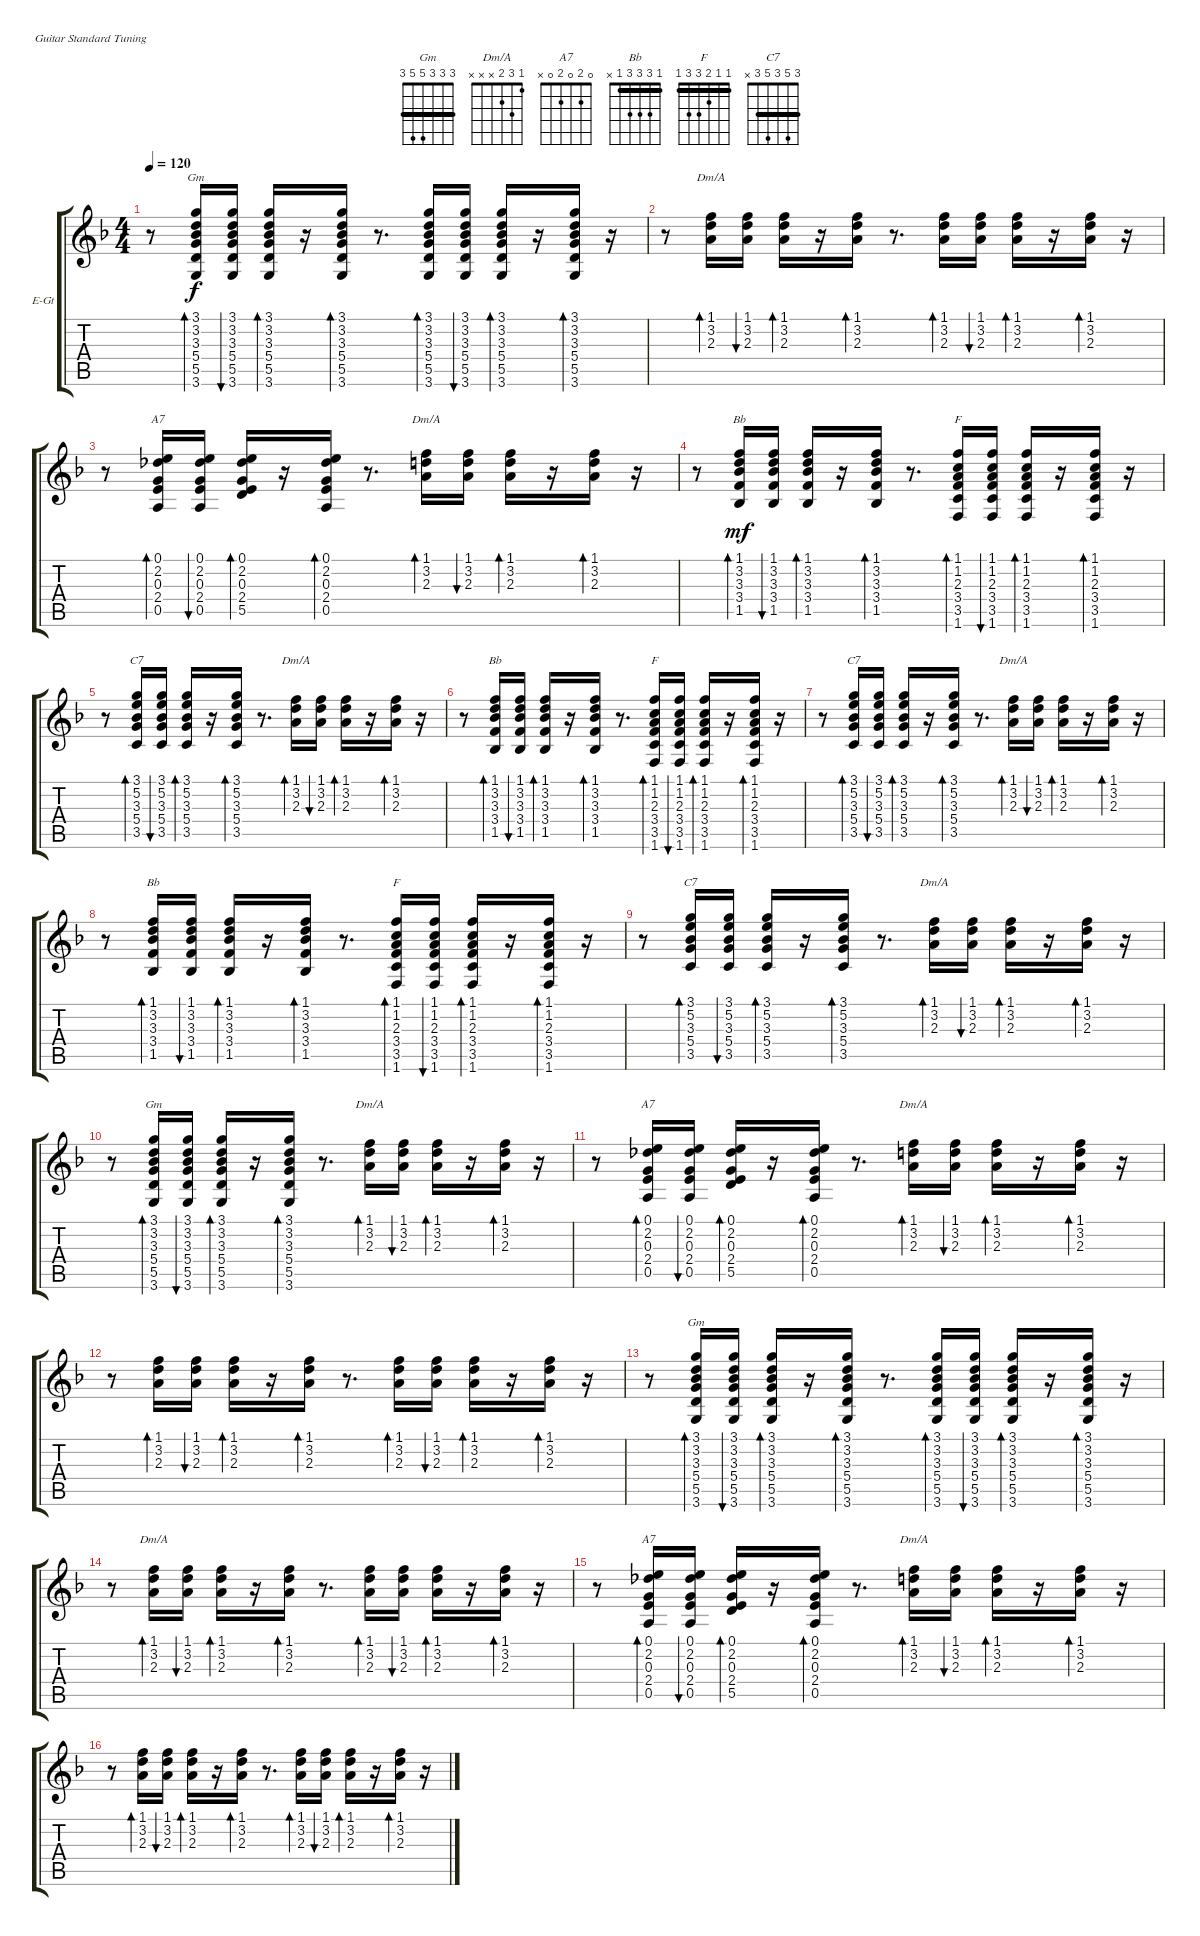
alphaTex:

\defaultSystemsLayout 4
\bracketExtendMode groupsimilarinstruments
\firstSystemTrackNameOrientation horizontal
\otherSystemsTrackNameOrientation horizontal
\track ("Electric Guitar" "E-Gt") {instrument electricguitarclean}
\staff {score tabs}
\tuning (E4 B3 G3 D3 A2 E2)
\chord ("Gm" 3 3 3 5 5 3) {barre (3 3 3)}
\chord ("Dm/A" 1 3 2 x x x)
\chord ("A7" 0 2 0 2 0 x)
\chord ("Bb" 1 3 3 3 1 x) {barre 1}
\chord ("F" 1 1 2 3 3 1) {barre (1 1)}
\chord ("C7" 3 5 3 5 3 x) {barre (3 3)}
\ts (4 4)
\tempo 120
\clef g2
\ks f
r.8{dy f} (3.1 3.2 3.3 5.4 3.6 5.5).16{bd 30 ch "Gm"} (3.1 3.2 3.3 5.4 5.5 3.6).16{bu 30} (3.1 3.2 3.3 5.4 5.5 3.6).16{bd 30} r.16 (3.1 3.2 3.3 5.4 5.5 3.6).16{bd 30} r.8{d} (3.1 3.2 3.3 5.4 5.5 3.6).16{bd 30} (3.1 3.2 3.3 3.6 5.5 5.4).16{bu 30} (3.1 3.2 3.3 5.4 5.5 3.6).16{bd 30} r.16 (3.1 3.2 3.3 3.6 5.5 5.4).16{bd 30} r.16 |
r.8 (1.1 3.2 2.3).16{bd 30 ch "Dm/A"} (1.1 3.2 2.3).16{bu 30} (1.1 3.2 2.3).16{bd 30} r.16 (1.1 3.2 2.3).16{bd 30} r.8{d} (1.1 3.2 2.3).16{bd 30} (1.1 3.2 2.3).16{bu 30} (1.1 3.2 2.3).16{bd 30} r.16 (1.1 3.2 2.3).16{bd 30} r.16 |
r.8 (0.1 2.2 0.3 2.4 0.5).16{bd 30 ch "A7"} (0.1 2.2 0.3 2.4 0.5).16{bu 30} (2.2 0.3 2.4 5.5 0.1).16{bd 30} r.16 (0.1 2.2 0.3 2.4 0.5).16{bd 30} r.8{d} (1.1 3.2 2.3).16{bd 30 ch "Dm/A"} (1.1 3.2 2.3).16{bu 30} (1.1 3.2 2.3).16{bd 30} r.16 (1.1 3.2 2.3).16{bd 30} r.16 |
r.8 (1.1 3.2 3.3 3.4 1.5).16{bd 30 ch "Bb" dy mf} (1.1 3.2 3.3 3.4 1.5).16{bu 30} (3.2 3.3 3.4 1.5 1.1).16{bd 30} r.16 (1.1 3.2 3.3 3.4 1.5).16{bd 30} r.8{d} (1.1 1.2 2.3 3.5 3.4 1.6).16{bd 30 ch "F"} (1.1 1.2 2.3 3.4 3.5 1.6).16{bu 30} (1.1 1.2 2.3 3.5 3.4 1.6).16{bd 30} r.16 (1.1 1.2 2.3 3.4 3.5 1.6).16{bd 30} r.16 |
r.8 (3.1 5.2 3.3 5.4 3.5).16{bd 30 ch "C7"} (3.1 5.2 3.3 5.4 3.5).16{bu 30} (5.2 3.3 5.4 3.5 3.1).16{bd 30} r.16 (3.1 5.2 3.3 5.4 3.5).16{bd 30} r.8{d} (1.1 3.2 2.3).16{bd 30 ch "Dm/A"} (1.1 3.2 2.3).16{bu 30} (1.1 3.2 2.3).16{bd 30} r.16 (1.1 3.2 2.3).16{bd 30} r.16 |
r.8 (1.1 3.2 3.3 3.4 1.5).16{bd 30 ch "Bb"} (1.1 3.2 3.3 3.4 1.5).16{bu 30} (3.2 3.3 3.4 1.5 1.1).16{bd 30} r.16 (1.1 3.2 3.3 3.4 1.5).16{bd 30} r.8{d} (1.1 1.2 2.3 3.5 3.4 1.6).16{bd 30 ch "F"} (1.1 1.2 2.3 3.4 3.5 1.6).16{bu 30} (1.1 1.2 2.3 3.5 3.4 1.6).16{bd 30} r.16 (1.1 1.2 2.3 3.4 3.5 1.6).16{bd 30} r.16 |
r.8 (3.1 5.2 3.3 5.4 3.5).16{bd 30 ch "C7"} (3.1 5.2 3.3 5.4 3.5).16{bu 30} (5.2 3.3 5.4 3.5 3.1).16{bd 30} r.16 (3.1 5.2 3.3 5.4 3.5).16{bd 30} r.8{d} (1.1 3.2 2.3).16{bd 30 ch "Dm/A"} (1.1 3.2 2.3).16{bu 30} (1.1 3.2 2.3).16{bd 30} r.16 (1.1 3.2 2.3).16{bd 30} r.16 |
r.8 (1.1 3.2 3.3 3.4 1.5).16{bd 30 ch "Bb"} (1.1 3.2 3.3 3.4 1.5).16{bu 30} (3.2 3.3 3.4 1.5 1.1).16{bd 30} r.16 (1.1 3.2 3.3 3.4 1.5).16{bd 30} r.8{d} (1.1 1.2 2.3 3.5 3.4 1.6).16{bd 30 ch "F"} (1.1 1.2 2.3 3.4 3.5 1.6).16{bu 30} (1.1 1.2 2.3 3.5 3.4 1.6).16{bd 30} r.16 (1.1 1.2 2.3 3.4 3.5 1.6).16{bd 30} r.16 |
r.8 (3.1 5.2 3.3 5.4 3.5).16{bd 30 ch "C7"} (3.1 5.2 3.3 5.4 3.5).16{bu 30} (5.2 3.3 5.4 3.5 3.1).16{bd 30} r.16 (3.1 5.2 3.3 5.4 3.5).16{bd 30} r.8{d} (1.1 3.2 2.3).16{bd 30 ch "Dm/A"} (1.1 3.2 2.3).16{bu 30} (1.1 3.2 2.3).16{bd 30} r.16 (1.1 3.2 2.3).16{bd 30} r.16 |
r.8 (3.1 3.2 3.3 5.4 3.6 5.5).16{bd 30 ch "Gm"} (3.1 3.2 3.3 5.4 5.5 3.6).16{bu 30} (3.1 3.2 3.3 5.4 5.5 3.6).16{bd 30} r.16 (3.1 3.2 3.3 5.4 5.5 3.6).16{bd 30} r.8{d} (1.1 3.2 2.3).16{bd 30 ch "Dm/A"} (1.1 3.2 2.3).16{bu 30} (1.1 3.2 2.3).16{bd 30} r.16 (1.1 3.2 2.3).16{bd 30} r.16 |
r.8 (0.1 2.2 0.3 2.4 0.5).16{bd 30 ch "A7"} (0.1 2.2 0.3 2.4 0.5).16{bu 30} (2.2 0.3 2.4 5.5 0.1).16{bd 30} r.16 (0.1 2.2 0.3 2.4 0.5).16{bd 30} r.8{d} (1.1 3.2 2.3).16{bd 30 ch "Dm/A"} (1.1 3.2 2.3).16{bu 30} (1.1 3.2 2.3).16{bd 30} r.16 (1.1 3.2 2.3).16{bd 30} r.16 |
r.8 (1.1 3.2 2.3).16{bd 30} (1.1 3.2 2.3).16{bu 30} (1.1 3.2 2.3).16{bd 30} r.16 (1.1 3.2 2.3).16{bd 30} r.8{d} (1.1 3.2 2.3).16{bd 30} (1.1 3.2 2.3).16{bu 30} (1.1 3.2 2.3).16{bd 30} r.16 (1.1 3.2 2.3).16{bd 30} r.16 |
r.8 (3.1 3.2 3.3 5.4 3.6 5.5).16{bd 30 ch "Gm"} (3.1 3.2 3.3 5.4 5.5 3.6).16{bu 30} (3.1 3.2 3.3 5.4 5.5 3.6).16{bd 30} r.16 (3.1 3.2 3.3 5.4 5.5 3.6).16{bd 30} r.8{d} (3.1 3.2 3.3 5.4 5.5 3.6).16{bd 30} (3.1 3.2 3.3 3.6 5.5 5.4).16{bu 30} (3.1 3.2 3.3 5.4 5.5 3.6).16{bd 30} r.16 (3.1 3.2 3.3 3.6 5.5 5.4).16{bd 30} r.16 |
r.8 (1.1 3.2 2.3).16{bd 30 ch "Dm/A"} (1.1 3.2 2.3).16{bu 30} (1.1 3.2 2.3).16{bd 30} r.16 (1.1 3.2 2.3).16{bd 30} r.8{d} (1.1 3.2 2.3).16{bd 30} (1.1 3.2 2.3).16{bu 30} (1.1 3.2 2.3).16{bd 30} r.16 (1.1 3.2 2.3).16{bd 30} r.16 |
r.8 (0.1 2.2 0.3 2.4 0.5).16{bd 30 ch "A7"} (0.1 2.2 0.3 2.4 0.5).16{bu 30} (2.2 0.3 2.4 5.5 0.1).16{bd 30} r.16 (0.1 2.2 0.3 2.4 0.5).16{bd 30} r.8{d} (1.1 3.2 2.3).16{bd 30 ch "Dm/A"} (1.1 3.2 2.3).16{bu 30} (1.1 3.2 2.3).16{bd 30} r.16 (1.1 3.2 2.3).16{bd 30} r.16 |
r.8 (1.1 3.2 2.3).16{bd 30} (1.1 3.2 2.3).16{bu 30} (1.1 3.2 2.3).16{bd 30} r.16 (1.1 3.2 2.3).16{bd 30} r.8{d} (1.1 3.2 2.3).16{bd 30} (1.1 3.2 2.3).16{bu 30} (1.1 3.2 2.3).16{bd 30} r.16 (1.1 3.2 2.3).16{bd 30} r.16
